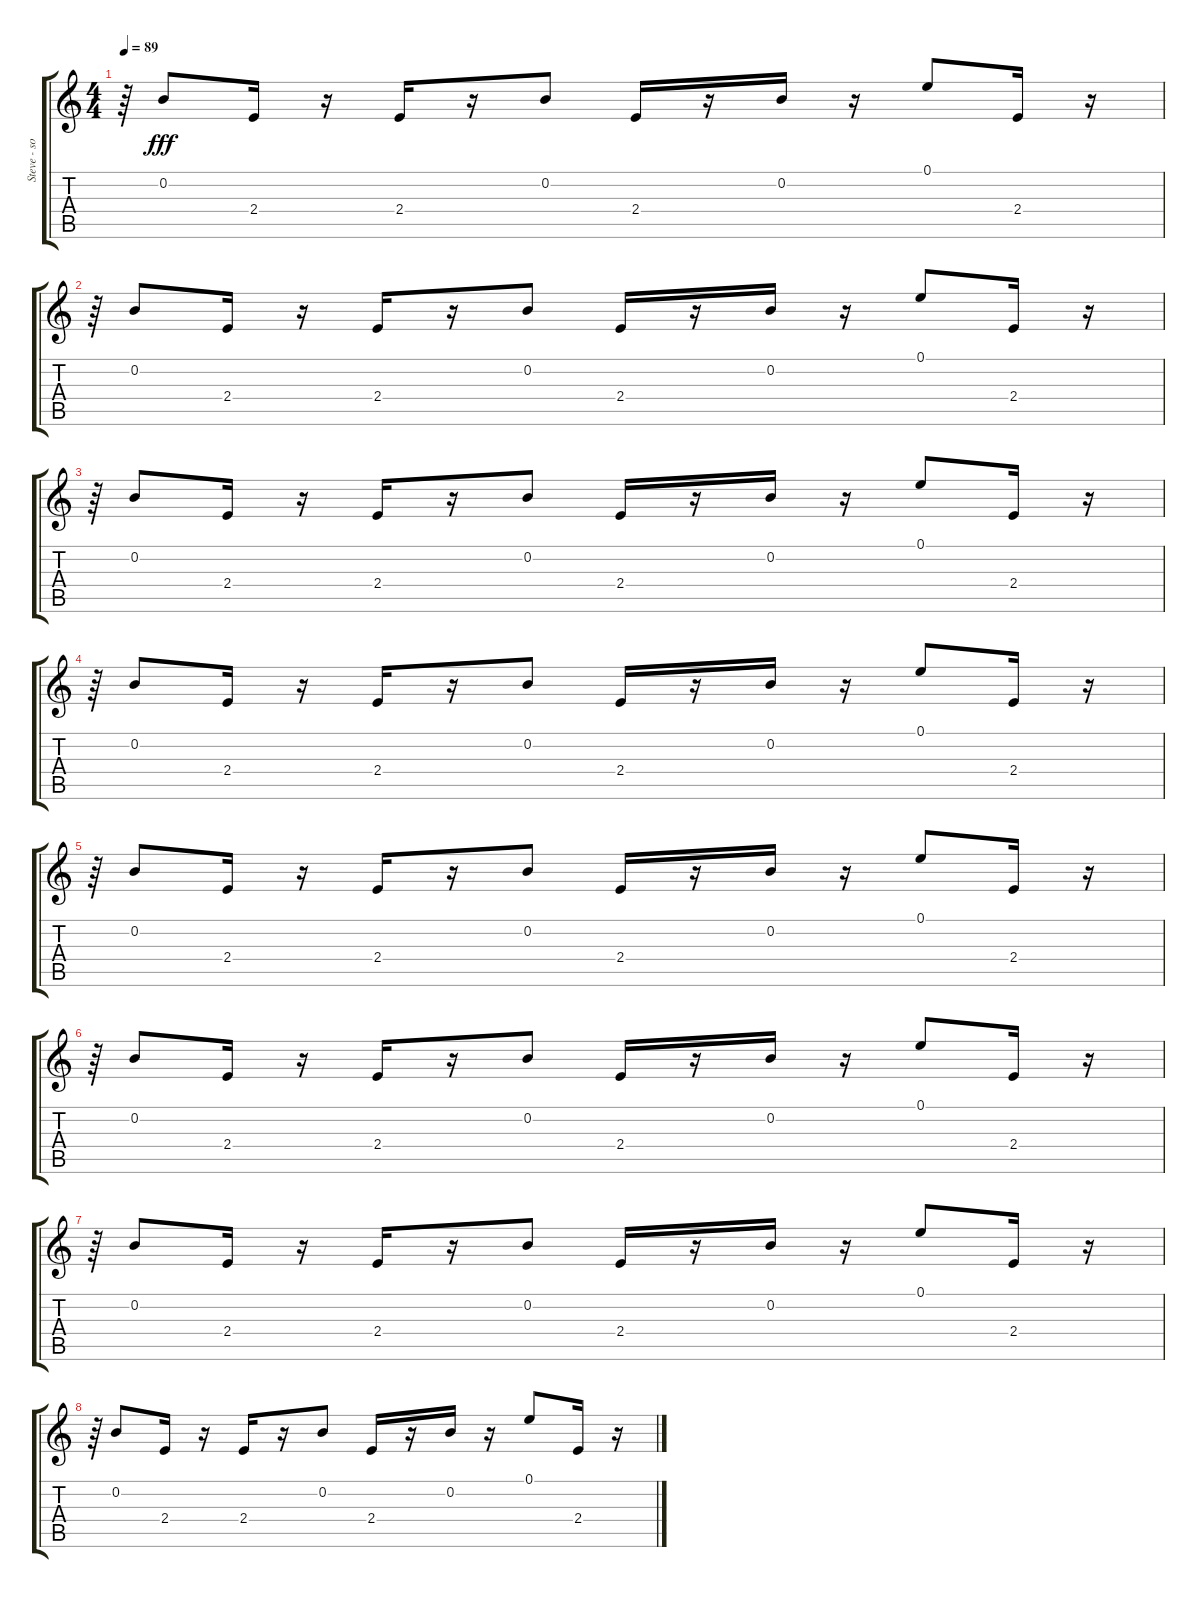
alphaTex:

\track ("Steve - sologuitar" "Steve - so") {instrument distortionguitar}
\staff {score tabs}
\tuning (E4 B3 G3 D3 A2 E2) {hide}
\ts (4 4)
\tempo 89
\clef g2
\ks c
r.64{dy fff} 0.2.8{volume 16} 2.4.16 r.16 2.4.16 r.16 0.2.8 2.4.16 r.16 0.2.16 r.16 0.1.8 2.4.16 r.16 |
r.64 0.2.8 2.4.16 r.16 2.4.16 r.16 0.2.8 2.4.16 r.16 0.2.16 r.16 0.1.8 2.4.16 r.16 |
r.64 0.2.8{volume 16} 2.4.16 r.16 2.4.16 r.16 0.2.8 2.4.16 r.16 0.2.16 r.16 0.1.8 2.4.16 r.16 |
r.64 0.2.8 2.4.16 r.16 2.4.16 r.16 0.2.8 2.4.16 r.16 0.2.16 r.16 0.1.8 2.4.16 r.16 |
r.64 0.2.8{volume 16} 2.4.16 r.16 2.4.16 r.16 0.2.8 2.4.16 r.16 0.2.16 r.16 0.1.8 2.4.16 r.16 |
r.64 0.2.8 2.4.16 r.16 2.4.16 r.16 0.2.8 2.4.16 r.16 0.2.16 r.16 0.1.8 2.4.16 r.16 |
r.64 0.2.8{volume 16} 2.4.16 r.16 2.4.16 r.16 0.2.8 2.4.16 r.16 0.2.16 r.16 0.1.8 2.4.16 r.16 |
r.64 0.2.8 2.4.16 r.16 2.4.16 r.16 0.2.8 2.4.16 r.16 0.2.16 r.16 0.1.8 2.4.16 r.16
